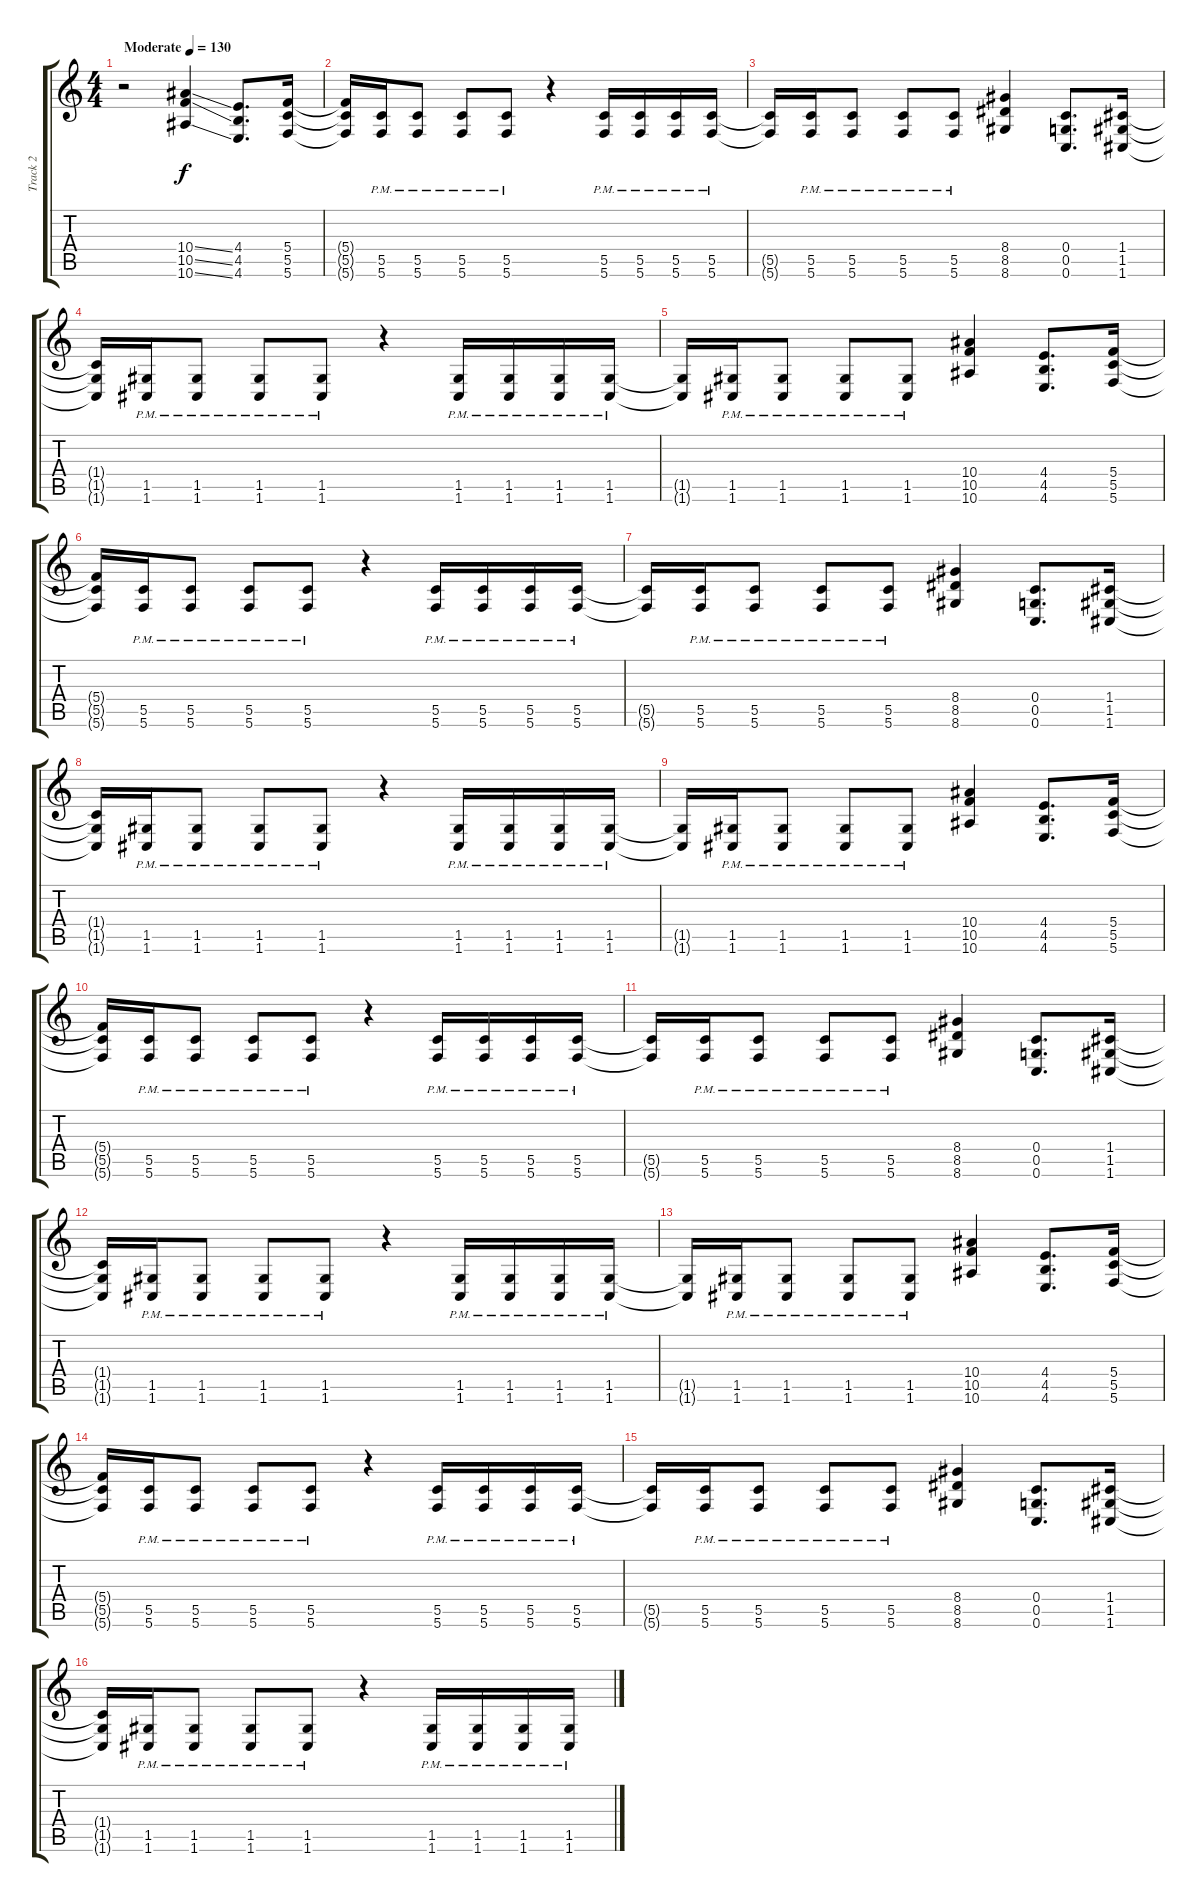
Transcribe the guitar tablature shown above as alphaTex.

\track ("Track 2" "Track 2") {instrument distortionguitar}
\staff {score tabs}
\tuning (D4 A3 F3 C3 G2 C2) {hide}
\ts (4 4)
\tempo (130 "Moderate")
\clef g2
\ks c
r.2{dy f instrument distortionguitar} (10.4{ss} 10.5{ss} 10.6{ss}).4 (4.4 4.5 4.6).8{d} (5.4 5.5 5.6).16 |
(5.4{t} 5.5{t} 5.6{t}).16 (5.5{pm} 5.6{pm}).16 (5.5{pm} 5.6{pm}).8 (5.5{pm} 5.6{pm}).8 (5.5{pm} 5.6{pm}).8 r.4 (5.5{pm} 5.6{pm}).16 (5.5{pm} 5.6{pm}).16 (5.5{pm} 5.6{pm}).16 (5.5{pm} 5.6{pm}).16 |
(5.5{t} 5.6{t}).16 (5.5{pm} 5.6{pm}).16 (5.5{pm} 5.6{pm}).8 (5.5{pm} 5.6{pm}).8 (5.5{pm} 5.6{pm}).8 (8.4 8.5 8.6).4 (0.4 0.5 0.6).8{d} (1.4 1.5 1.6).16 |
(1.4{t} 1.5{t} 1.6{t}).16 (1.5{pm} 1.6{pm}).16 (1.5{pm} 1.6{pm}).8 (1.5{pm} 1.6{pm}).8 (1.5{pm} 1.6{pm}).8 r.4 (1.5{pm} 1.6{pm}).16 (1.5{pm} 1.6{pm}).16 (1.5{pm} 1.6{pm}).16 (1.5{pm} 1.6{pm}).16 |
(1.5{t} 1.6{t}).16 (1.5{pm} 1.6{pm}).16 (1.5{pm} 1.6{pm}).8 (1.5{pm} 1.6{pm}).8 (1.5{pm} 1.6{pm}).8 (10.4 10.5 10.6).4 (4.4 4.5 4.6).8{d} (5.4 5.5 5.6).16 |
(5.4{t} 5.5{t} 5.6{t}).16 (5.5{pm} 5.6{pm}).16 (5.5{pm} 5.6{pm}).8 (5.5{pm} 5.6{pm}).8 (5.5{pm} 5.6{pm}).8 r.4 (5.5{pm} 5.6{pm}).16 (5.5{pm} 5.6{pm}).16 (5.5{pm} 5.6{pm}).16 (5.5{pm} 5.6{pm}).16 |
(5.5{t} 5.6{t}).16 (5.5{pm} 5.6{pm}).16 (5.5{pm} 5.6{pm}).8 (5.5{pm} 5.6{pm}).8 (5.5{pm} 5.6{pm}).8 (8.4 8.5 8.6).4 (0.4 0.5 0.6).8{d} (1.4 1.5 1.6).16 |
(1.4{t} 1.5{t} 1.6{t}).16 (1.5{pm} 1.6{pm}).16 (1.5{pm} 1.6{pm}).8 (1.5{pm} 1.6{pm}).8 (1.5{pm} 1.6{pm}).8 r.4 (1.5{pm} 1.6{pm}).16 (1.5{pm} 1.6{pm}).16 (1.5{pm} 1.6{pm}).16 (1.5{pm} 1.6{pm}).16 |
(1.5{t} 1.6{t}).16 (1.5{pm} 1.6{pm}).16 (1.5{pm} 1.6{pm}).8 (1.5{pm} 1.6{pm}).8 (1.5{pm} 1.6{pm}).8 (10.4 10.5 10.6).4 (4.4 4.5 4.6).8{d} (5.4 5.5 5.6).16 |
(5.4{t} 5.5{t} 5.6{t}).16 (5.5{pm} 5.6{pm}).16 (5.5{pm} 5.6{pm}).8 (5.5{pm} 5.6{pm}).8 (5.5{pm} 5.6{pm}).8 r.4 (5.5{pm} 5.6{pm}).16 (5.5{pm} 5.6{pm}).16 (5.5{pm} 5.6{pm}).16 (5.5{pm} 5.6{pm}).16 |
(5.5{t} 5.6{t}).16 (5.5{pm} 5.6{pm}).16 (5.5{pm} 5.6{pm}).8 (5.5{pm} 5.6{pm}).8 (5.5{pm} 5.6{pm}).8 (8.4 8.5 8.6).4 (0.4 0.5 0.6).8{d} (1.4 1.5 1.6).16 |
(1.4{t} 1.5{t} 1.6{t}).16 (1.5{pm} 1.6{pm}).16 (1.5{pm} 1.6{pm}).8 (1.5{pm} 1.6{pm}).8 (1.5{pm} 1.6{pm}).8 r.4 (1.5{pm} 1.6{pm}).16 (1.5{pm} 1.6{pm}).16 (1.5{pm} 1.6{pm}).16 (1.5{pm} 1.6{pm}).16 |
(1.5{t} 1.6{t}).16 (1.5{pm} 1.6{pm}).16 (1.5{pm} 1.6{pm}).8 (1.5{pm} 1.6{pm}).8 (1.5{pm} 1.6{pm}).8 (10.4 10.5 10.6).4 (4.4 4.5 4.6).8{d} (5.4 5.5 5.6).16 |
(5.4{t} 5.5{t} 5.6{t}).16 (5.5{pm} 5.6{pm}).16 (5.5{pm} 5.6{pm}).8 (5.5{pm} 5.6{pm}).8 (5.5{pm} 5.6{pm}).8 r.4 (5.5{pm} 5.6{pm}).16 (5.5{pm} 5.6{pm}).16 (5.5{pm} 5.6{pm}).16 (5.5{pm} 5.6{pm}).16 |
(5.5{t} 5.6{t}).16 (5.5{pm} 5.6{pm}).16 (5.5{pm} 5.6{pm}).8 (5.5{pm} 5.6{pm}).8 (5.5{pm} 5.6{pm}).8 (8.4 8.5 8.6).4 (0.4 0.5 0.6).8{d} (1.4 1.5 1.6).16 |
(1.4{t} 1.5{t} 1.6{t}).16 (1.5{pm} 1.6{pm}).16 (1.5{pm} 1.6{pm}).8 (1.5{pm} 1.6{pm}).8 (1.5{pm} 1.6{pm}).8 r.4 (1.5{pm} 1.6{pm}).16 (1.5{pm} 1.6{pm}).16 (1.5{pm} 1.6{pm}).16 (1.5{pm} 1.6{pm}).16
